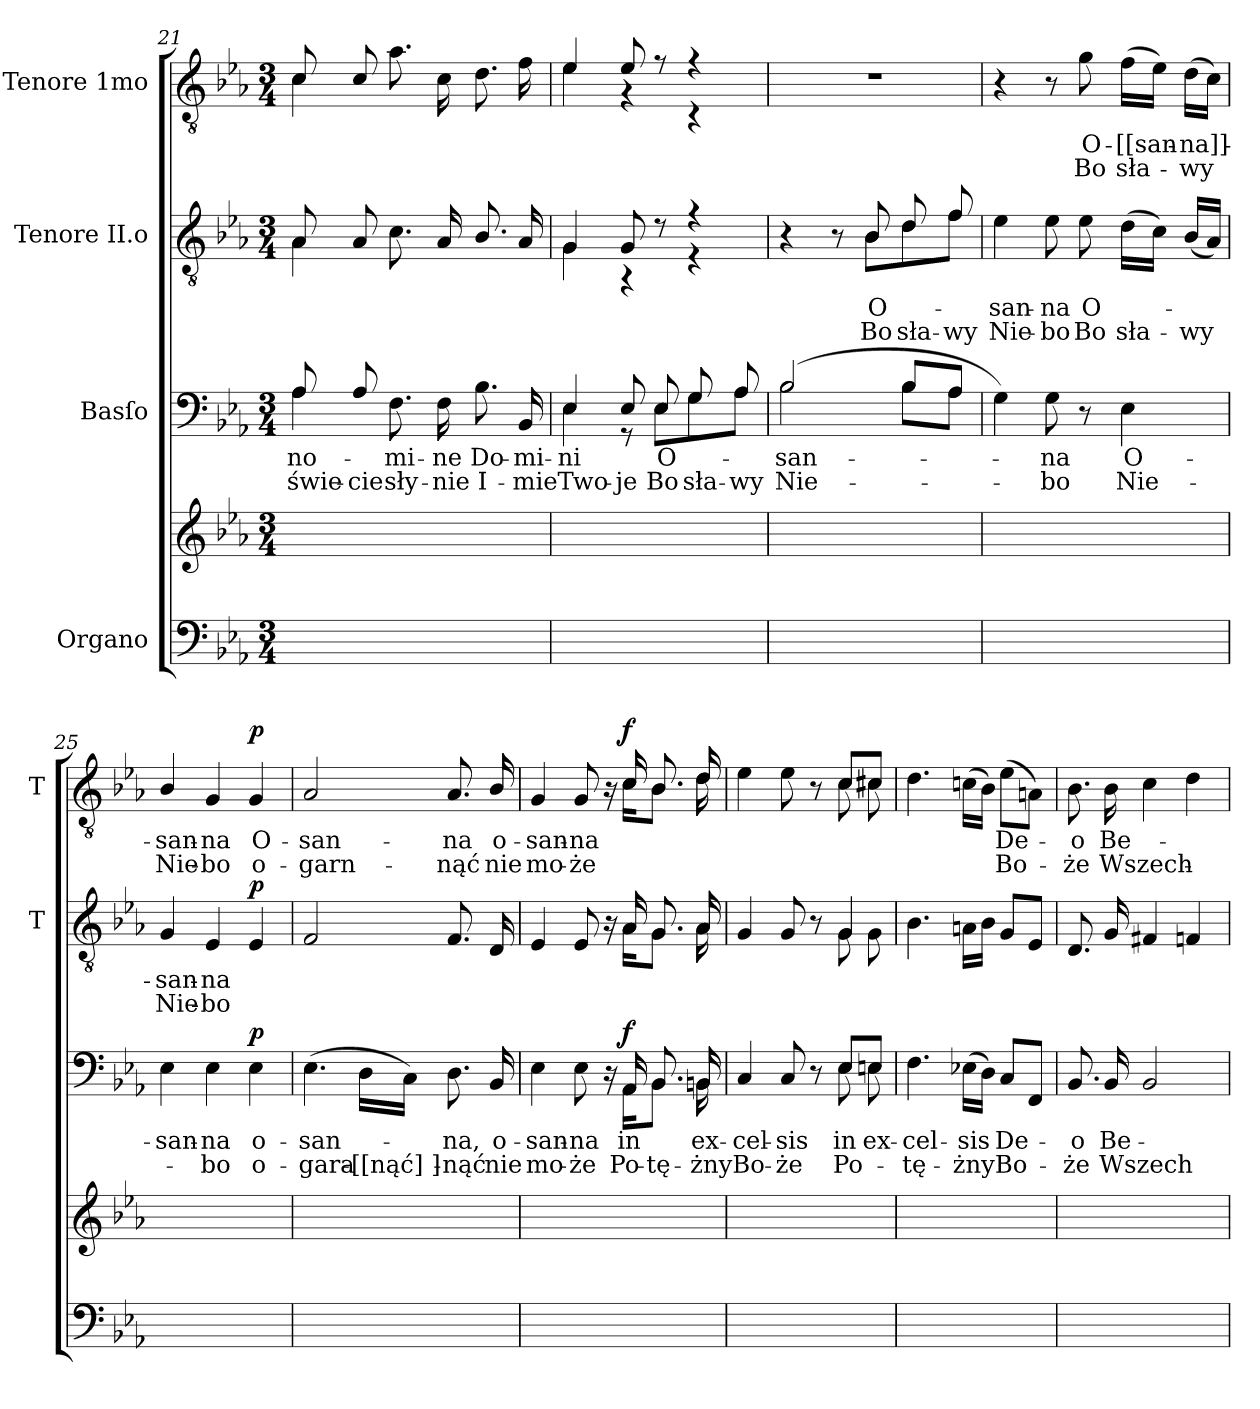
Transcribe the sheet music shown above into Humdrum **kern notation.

**kern	**kern	**kern	**text	**text	**dynam	**kern	**text	**text	**dynam	**kern	**text	**text	**dynam
*part4	*part4	*part3	*part3	*part3	*part3	*part2	*part2	*part2	*part2	*part1	*part1	*part1	*part1
*staff5	*staff4	*staff3	*staff3	*staff3	*staff3	*staff2	*staff2	*staff2	*staff2	*staff1	*staff1	*staff1	*staff1
*I"Organo	*	*I"Basſo	*	*	*	*I"Tenore II.o	*	*	*	*I"Tenore 1mo	*	*	*
*	*	*	*	*	*	*I'T	*	*	*	*I'T	*	*	*
*clefF4	*clefG2	*clefF4	*	*	*	*clefGv2	*	*	*	*clefGv2	*	*	*
*k[b-e-a-]	*k[b-e-a-]	*k[b-e-a-]	*	*	*	*k[b-e-a-]	*	*	*	*k[b-e-a-]	*	*	*
*E-:	*E-:	*E-:	*	*	*	*E-:	*	*	*	*E-:	*	*	*
*M3/4	*M3/4	*M3/4	*	*	*	*M3/4	*	*	*	*M3/4	*	*	*
=21	=21	=21	=21	=21	=21	=21	=21	=21	=21	=21	=21	=21	=21
*	*	*^	*	*	*	*^	*	*	*	*^	*	*	*
2.ryy	2.ryy	8A-/	4A-\	no-	świe-	.	8A-/	4A-\	.	.	.	8c/	4c\	.	.	.
.	.	8A-/	.	.	-cie	.	8A-/	.	.	.	.	8c/	.	.	.	.
.	.	8.F\	4ryy	-mi-	sły-	.	8.c\	4ryy	.	.	.	8.a-\	4ryy	.	.	.
.	.	16F\	.	-ne	-nie	.	16A-/	.	.	.	.	16c\	.	.	.	.
.	.	8.B-\	4ryy	Do-	I-	.	8.B-/	4ryy	.	.	.	8.d\	4ryy	.	.	.
.	.	16BB-/	.	-mi-	-mie	.	16A-/	.	.	.	.	16f\	.	.	.	.
=22	=22	=22	=22	=22	=22	=22	=22	=22	=22	=22	=22	=22	=22	=22	=22	=22
2.ryy	2.ryy	4E-/	4E-\	-ni	Two-	.	4G/	4G\	.	.	.	4e-/	4e-\	.	.	.
.	.	8E-/	8r	.	-je	.	8G/	4r	.	.	.	8e-/	4r	.	.	.
.	.	8E-/	8E-\L	O-	Bo	.	8r	.	.	.	.	8r	.	.	.	.
.	.	8G/	8G\	.	sła-	.	4r	4r	.	.	.	4rC	4rf	.	.	.
.	.	8A-/	8A-\J	.	-wy	.	.	.	.	.	.	.	.	.	.	.
*	*	*	*	*	*	*	*	*	*	*	*	*v	*v	*	*	*
=23	=23	=23	=23	=23	=23	=23	=23	=23	=23	=23	=23	=23	=23	=23	=23
2.ryy	2.ryy	(2B-/	2B-\	-san-	Nie-	.	4r	4ryy	.	.	.	2.r	.	.	.
.	.	.	.	.	.	.	8r	8ryy	.	.	.	.	.	.	.
.	.	.	.	.	.	.	8B-/	8B-\L	O-	Bo	.	.	.	.	.
.	.	8B-/L	8B-\L	.	.	.	8d/	8d\	.	sła-	.	.	.	.	.
.	.	8A-/J	8A-\J	.	.	.	8f/	8f\J	.	-wy	.	.	.	.	.
*	*	*v	*v	*	*	*	*	*	*	*	*	*	*	*	*
*	*	*	*	*	*	*v	*v	*	*	*	*	*	*	*
=24	=24	=24	=24	=24	=24	=24	=24	=24	=24	=24	=24	=24	=24
2.ryy	2.ryy	4G\)	.	.	.	4e-\	-san-	Nie-	.	4r	.	.	.
.	.	8G\	-na	-bo	.	8e-\	-na	-bo	.	8r	.	.	.
.	.	8r	.	.	.	8e-\	O-	Bo	.	8g\	O-	Bo	.
.	.	4E-\	O-	Nie-	.	(16d\LL	.	sła-	.	(16f\LL	-[[san-	sła-	.
.	.	.	.	.	.	16c\JJ)	.	.	.	16e-\JJ)	.	.	.
.	.	.	.	.	.	(16B-/LL	.	-wy	.	(16d\LL	-na]]-	-wy	.
.	.	.	.	.	.	16A-/JJ)	.	.	.	16c\JJ)	.	.	.
=25	=25	=25	=25	=25	=25	=25	=25	=25	=25	=25	=25	=25	=25
2.ryy	2.ryy	4E-\	-san-	.	.	4G/	-san-	Nie-	.	4B-/	-san-	Nie-	.
.	.	4E-\	-na	-bo	.	4E-/	-na	-bo	.	4G/	-na	-bo	.
!	!	!	!	!	!LO:DY:a	!	!	!	!LO:DY:a	!	!	!	!LO:DY:a
.	.	4E-\	o-	o-	p	4E-/	.	.	p	4G/	O-	o-	p
=26	=26	=26	=26	=26	=26	=26	=26	=26	=26	=26	=26	=26	=26
2.ryy	2.ryy	(4.E-\	-san-	-gara-	.	2F/	.	.	.	2A-/	-san-	-garn-	.
.	.	16D\LL	.	-[[nąć]]-	.	.	.	.	.	.	.	.	.
.	.	16C\JJ)	.	.	.	.	.	.	.	.	.	.	.
.	.	8.D\	-na,	-nąć	.	8.F/	.	.	.	8.A-/	-na	-nąć	.
.	.	16BB-/	o-	nie	.	16D/	.	.	.	16B-/	o-	nie	.
=27	=27	=27	=27	=27	=27	=27	=27	=27	=27	=27	=27	=27	=27
*	*	*^	*	*	*	*^	*	*	*	*^	*	*	*
2.ryy	2.ryy	4E-\	4ryy	-san-	mo-	.	4E-/	4ryy	.	.	.	4G/	4.ryy	-san-	mo-	.
.	.	8E-\	8ryy	-na	-że	.	8E-/	8ryy	.	.	.	8G/	.	-na	-że	.
.	.	16r	16ryy	.	.	.	16r	16ryy	.	.	.	16r	16ryy	.	.	.
!	!	!	!	!	!	!LO:DY:a	!	!	!	!	!	!	!	!	!	!LO:DY:a
.	.	16AA-/	16AA-\KL	in	Po-	f	16A-/	16A-\KL	.	.	.	16c/	16c\KL	.	.	f
.	.	8.BB-/	8.BB-\J	.	-tę-	.	8.G/	8.G\J	.	.	.	8.B-/	8.B-\J	.	.	.
.	.	16BBn/	16BB\	ex-	-żny	.	16A-/	16A-\	.	.	.	16d/	16d\	.	.	.
=28	=28	=28	=28	=28	=28	=28	=28	=28	=28	=28	=28	=28	=28	=28	=28	=28
2.ryy	2.ryy	4C/	2ryy	-cel-	Bo-	.	4G/	2ryy	.	.	.	4e-\	2ryy	.	.	.
.	.	8C/	.	-sis	-że	.	8G/	.	.	.	.	8e-\	.	.	.	.
.	.	8r	.	.	.	.	8r	.	.	.	.	8r	.	.	.	.
.	.	8E-/L	8E-\	in	Po-	.	4G/	8G\	.	.	.	8c/L	8c\	.	.	.
.	.	8En/J	8E\	ex-	.	.	.	8G\	.	.	.	8c#X/J	8c#X\	.	.	.
*	*	*v	*v	*	*	*	*	*	*	*	*	*v	*v	*	*	*
*	*	*	*	*	*	*v	*v	*	*	*	*	*	*	*
=29	=29	=29	=29	=29	=29	=29	=29	=29	=29	=29	=29	=29	=29
2.ryy	2.ryy	4.F\	-cel-	-tę-	.	4.B-\	.	.	.	4.d\	.	.	.
.	.	(16E-X\LL	-sis	-żny	.	16An\LL	.	.	.	(16cn\LL	.	.	.
.	.	16D\JJ)	.	.	.	16B-\JJ	.	.	.	16B-\JJ)	.	.	.
.	.	8C/L	De-	Bo-	.	8G/L	.	.	.	(8e-\L	De-	Bo-	.
.	.	8FF/J	.	.	.	8E-/J	.	.	.	8An\J)	.	.	.
=30	=30	=30	=30	=30	=30	=30	=30	=30	=30	=30	=30	=30	=30
2.ryy	2.ryy	8.BB-/	-o	-że	.	8.D/	.	.	.	8.B-\	-o	-że	.
.	.	16BB-/	Be-	Wszech-	.	16G/	.	.	.	16B-\	Be-	Wszech-	.
.	.	2BB-/	.	.	.	4F#X/	.	.	.	4c\	.	.	.
.	.	.	.	.	.	4Fn/	.	.	.	4d\	.	.	.
=	=	=	=	=	=	=	=	=	=	=	=	=	=
*-	*-	*-	*-	*-	*-	*-	*-	*-	*-	*-	*-	*-	*-
